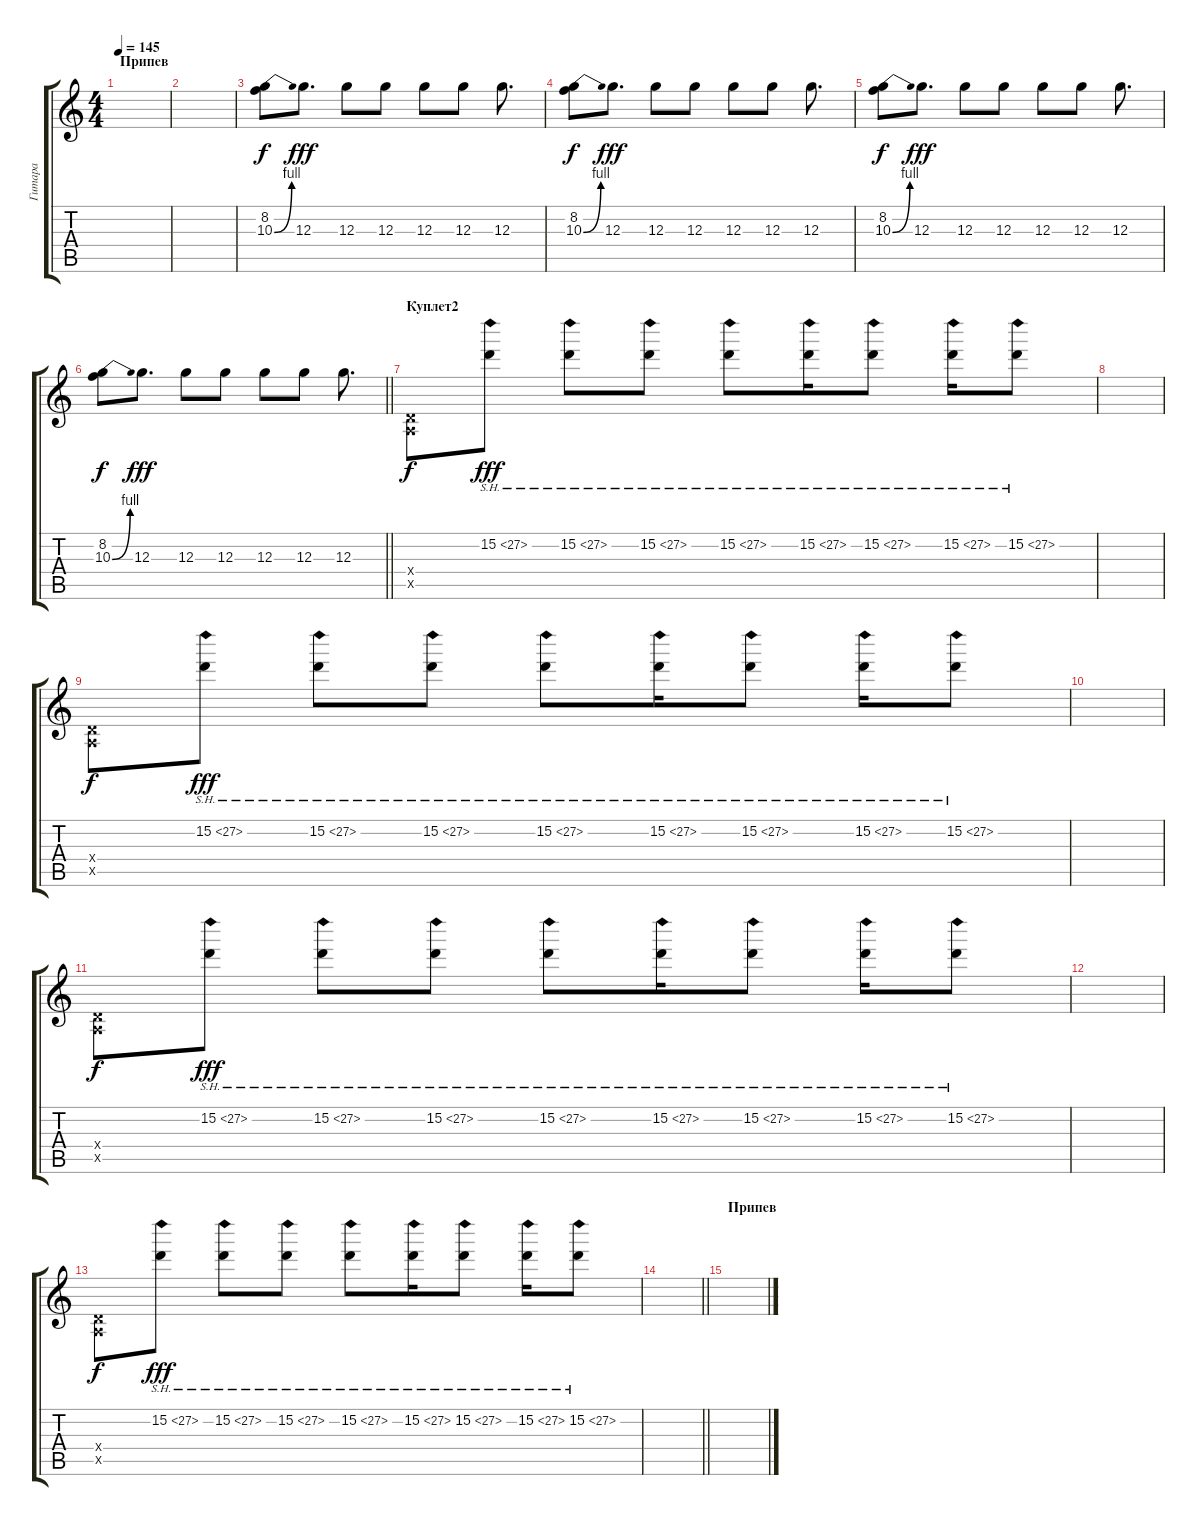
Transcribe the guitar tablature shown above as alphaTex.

\track ("Гитара" "Гитара") {instrument overdrivenguitar}
\staff {score tabs}
\tuning (E4 B3 G3 D3 A2 E2) {hide}
\ts (4 4)
\section ("" "Припев")
\tempo 145
\clef g2
\ks c
|
|
(8.2 10.3{be (bend 0 0 60 4)}).8 12.3.8{d dy fff} 12.3.8 12.3.8 12.3.8 12.3.8 12.3.8{d} |
(8.2 10.3{be (bend 0 0 60 4)}).8{dy f} 12.3.8{d dy fff} 12.3.8 12.3.8 12.3.8 12.3.8 12.3.8{d} |
(8.2 10.3{be (bend 0 0 60 4)}).8{dy f} 12.3.8{d dy fff} 12.3.8 12.3.8 12.3.8 12.3.8 12.3.8{d} |
\barLineRight lightlight
(8.2 10.3{be (bend 0 0 60 4)}).8{dy f} 12.3.8{d dy fff} 12.3.8 12.3.8 12.3.8 12.3.8 12.3.8{d} |
\section ("" "Куплет2")
(0.4{x} 0.5{x}).8{dy f} 15.2{sh 12}.8{dy fff} 15.2{sh 12}.8 15.2{sh 12}.8 15.2{sh 12}.8 15.2{sh 12}.16 15.2{sh 12}.8 15.2{sh 12}.16 15.2{sh 12}.8 |
|
(0.4{x} 0.5{x}).8{dy f} 15.2{sh 12}.8{dy fff} 15.2{sh 12}.8 15.2{sh 12}.8 15.2{sh 12}.8 15.2{sh 12}.16 15.2{sh 12}.8 15.2{sh 12}.16 15.2{sh 12}.8 |
|
(0.4{x} 0.5{x}).8{dy f} 15.2{sh 12}.8{dy fff} 15.2{sh 12}.8 15.2{sh 12}.8 15.2{sh 12}.8 15.2{sh 12}.16 15.2{sh 12}.8 15.2{sh 12}.16 15.2{sh 12}.8 |
|
(0.4{x} 0.5{x}).8{dy f} 15.2{sh 12}.8{dy fff} 15.2{sh 12}.8 15.2{sh 12}.8 15.2{sh 12}.8 15.2{sh 12}.16 15.2{sh 12}.8 15.2{sh 12}.16 15.2{sh 12}.8 |
\barLineRight lightlight
|
\section ("" "Припев")
